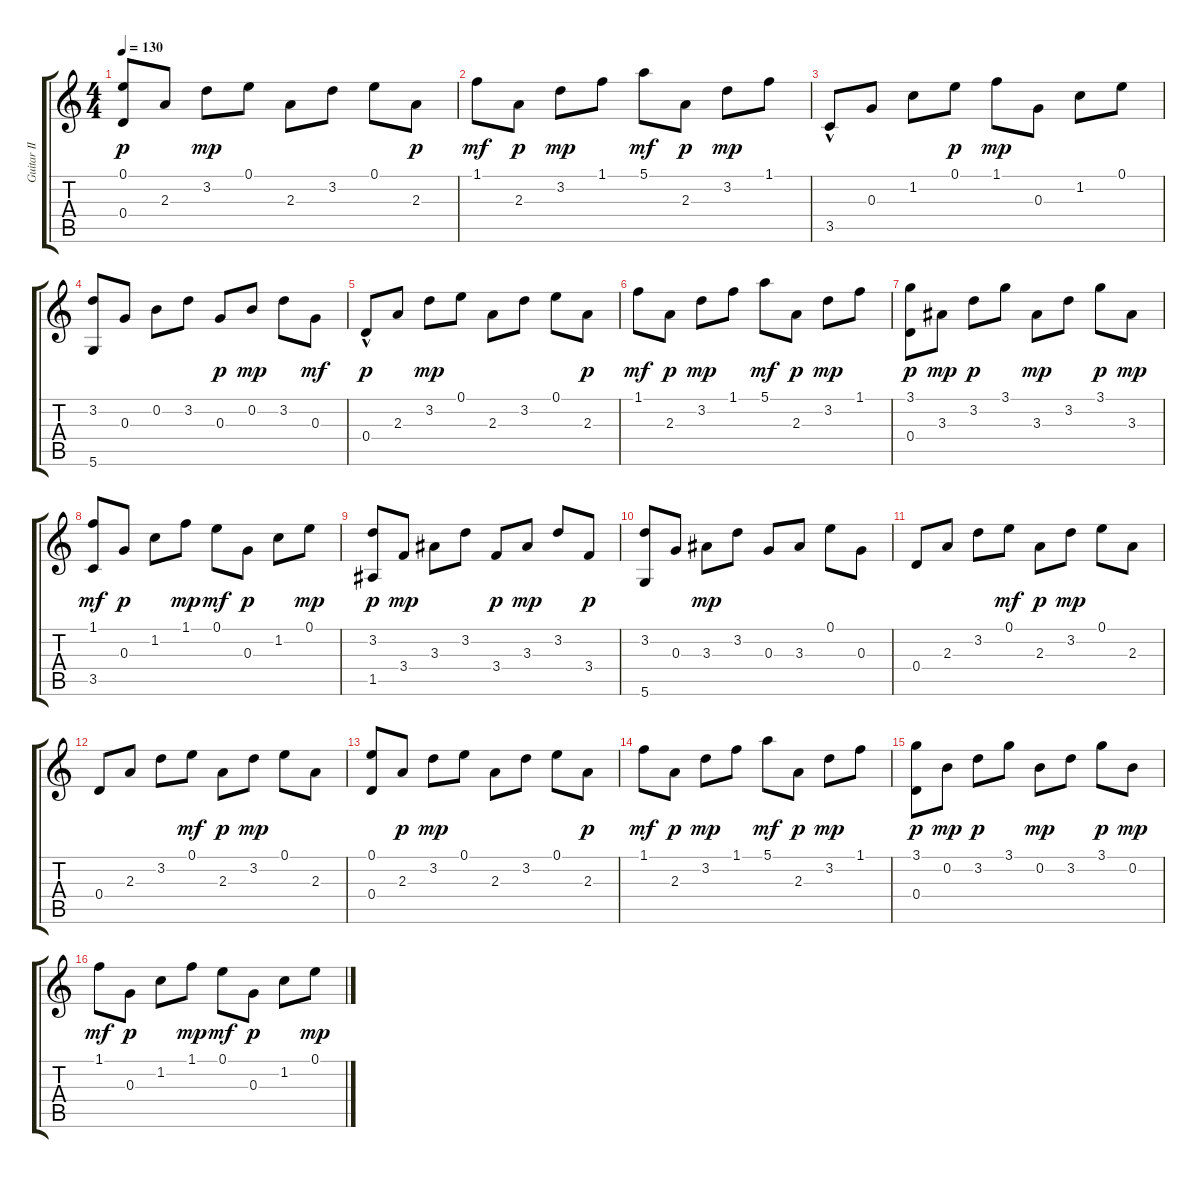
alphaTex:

\track ("Guitar II" "Guitar II") {instrument acousticguitarsteel}
\staff {score tabs}
\tuning (E4 B3 G3 D3 A2 D2) {hide}
\ts (4 4)
\tempo 130
\clef g2
\ks c
(0.1 0.4).8{dy p volume 0 instrument acousticguitarsteel} 2.3.8{volume 0} 3.2.8{dy mp volume 1} 0.1.8{volume 1} 2.3.8{volume 1} 3.2.8{volume 2} 0.1.8{volume 2} 2.3.8{dy p volume 2} |
1.1.8{dy mf volume 3} 2.3.8{dy p volume 3} 3.2.8{dy mp volume 4} 1.1.8{volume 4} 5.1.8{dy mf volume 4} 2.3.8{dy p volume 4} 3.2.8{dy mp volume 5} 1.1.8{volume 5} |
3.5{hac}.8{volume 6} 0.3.8{volume 6} 1.2.8{volume 6} 0.1.8{dy p volume 7} 1.1.8{dy mp volume 7} 0.3.8{volume 7} 1.2.8{volume 8} 0.1.8{volume 8} |
(3.2 5.6).8{volume 8} 0.3.8{volume 9} 0.2.8{volume 9} 3.2.8{volume 9} 0.3.8{dy p volume 10} 0.2.8{dy mp volume 10} 3.2.8{volume 10} 0.3.8{dy mf volume 11} |
0.4{hac}.8{dy p volume 11} 2.3.8{volume 12} 3.2.8{dy mp volume 12} 0.1.8{volume 12} 2.3.8 3.2.8 0.1.8 2.3.8{dy p} |
1.1.8{dy mf} 2.3.8{dy p} 3.2.8{dy mp} 1.1.8 5.1.8{dy mf} 2.3.8{dy p} 3.2.8{dy mp} 1.1.8 |
(3.1 0.4).8{dy p} 3.3.8{dy mp} 3.2.8{dy p} 3.1.8 3.3.8{dy mp} 3.2.8 3.1.8{dy p} 3.3.8{dy mp} |
(1.1 3.5).8{dy mf} 0.3.8{dy p} 1.2.8 1.1.8{dy mp} 0.1.8{dy mf} 0.3.8{dy p} 1.2.8 0.1.8{dy mp} |
(3.2 1.5).8{dy p} 3.4.8{dy mp} 3.3.8 3.2.8 3.4.8{dy p} 3.3.8{dy mp} 3.2.8 3.4.8{dy p} |
(3.2 5.6).8 0.3.8 3.3.8{dy mp} 3.2.8 0.3.8 3.3.8 0.1.8 0.3.8 |
0.4.8 2.3.8 3.2.8 0.1.8{dy mf} 2.3.8{dy p} 3.2.8{dy mp} 0.1.8 2.3.8 |
0.4.8 2.3.8 3.2.8 0.1.8{dy mf} 2.3.8{dy p} 3.2.8{dy mp} 0.1.8 2.3.8 |
(0.1 0.4).8 2.3.8{dy p} 3.2.8{dy mp} 0.1.8 2.3.8 3.2.8 0.1.8 2.3.8{dy p} |
1.1.8{dy mf} 2.3.8{dy p} 3.2.8{dy mp} 1.1.8 5.1.8{dy mf} 2.3.8{dy p} 3.2.8{dy mp} 1.1.8 |
(3.1 0.4).8{dy p} 0.2.8{dy mp} 3.2.8{dy p} 3.1.8 0.2.8{dy mp} 3.2.8 3.1.8{dy p} 0.2.8{dy mp} |
1.1.8{dy mf} 0.3.8{dy p} 1.2.8 1.1.8{dy mp} 0.1.8{dy mf} 0.3.8{dy p} 1.2.8 0.1.8{dy mp}
